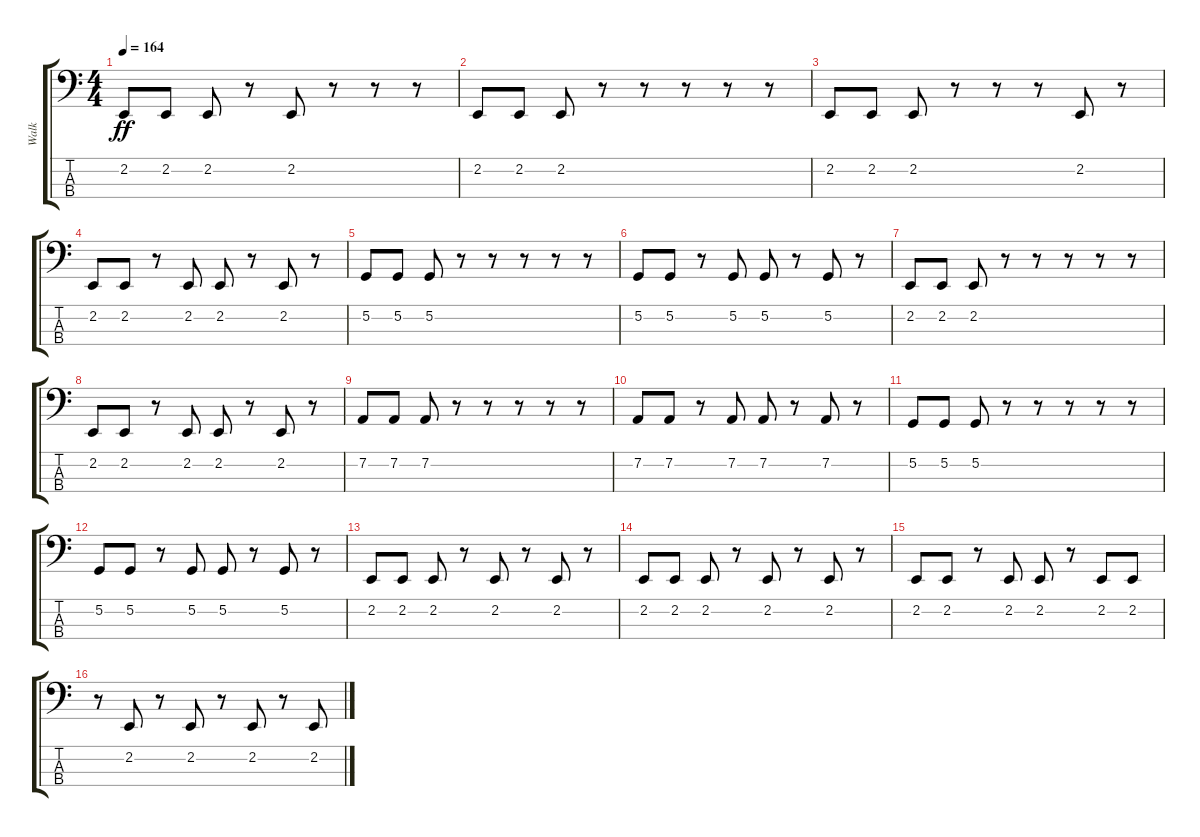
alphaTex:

\track ("Walk" "Walk") {instrument clavinet}
\staff {score tabs}
\tuning (G2 D2 A1 E1) {hide}
\ts (4 4)
\tempo 164
\clef f4
\ks c
2.2.8{dy ff} 2.2.8 2.2.8 r.8 2.2.8 r.8 r.8 r.8 |
2.2.8 2.2.8 2.2.8 r.8 r.8 r.8 r.8 r.8 |
2.2.8 2.2.8 2.2.8 r.8 r.8 r.8 2.2.8 r.8 |
2.2.8 2.2.8 r.8 2.2.8 2.2.8 r.8 2.2.8 r.8 |
5.2.8 5.2.8 5.2.8 r.8 r.8 r.8 r.8 r.8 |
5.2.8 5.2.8 r.8 5.2.8 5.2.8 r.8 5.2.8 r.8 |
2.2.8 2.2.8 2.2.8 r.8 r.8 r.8 r.8 r.8 |
2.2.8 2.2.8 r.8 2.2.8 2.2.8 r.8 2.2.8 r.8 |
7.2.8 7.2.8 7.2.8 r.8 r.8 r.8 r.8 r.8 |
7.2.8 7.2.8 r.8 7.2.8 7.2.8 r.8 7.2.8 r.8 |
5.2.8 5.2.8 5.2.8 r.8 r.8 r.8 r.8 r.8 |
5.2.8 5.2.8 r.8 5.2.8 5.2.8 r.8 5.2.8 r.8 |
2.2.8 2.2.8 2.2.8 r.8 2.2.8 r.8 2.2.8 r.8 |
2.2.8 2.2.8 2.2.8 r.8 2.2.8 r.8 2.2.8 r.8 |
2.2.8 2.2.8 r.8 2.2.8 2.2.8 r.8 2.2.8 2.2.8 |
r.8 2.2.8 r.8 2.2.8 r.8 2.2.8 r.8 2.2.8
